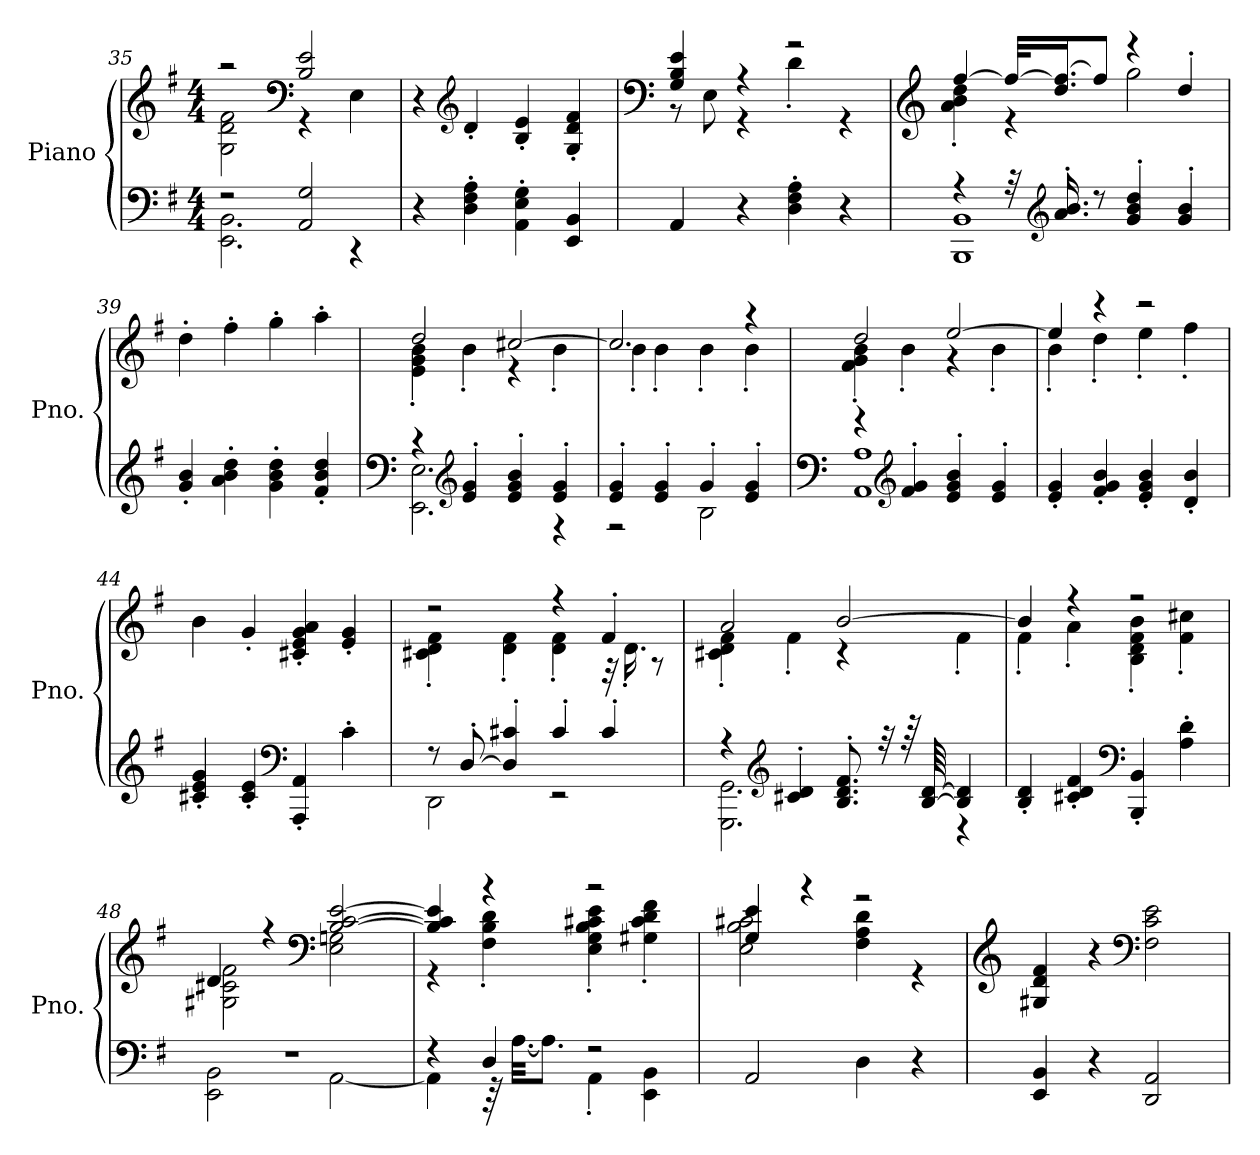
**kern	**kern
*part1	*part1
*staff2	*staff1
*I"Piano	*
*I'Pno.	*
*clefF4	*clefG2
*k[f#]	*k[f#]
*M4/4	*M4/4
=35	=35
*^	*^
2r	2.EE\ 2.BB\	2r	2G\ 2d\ 2f#\
*	*	*clefF4	*
2AA/ 2G/	.	2B/ 2e/	4r
.	4r	.	4E\
*v	*v	*	*
*	*v	*v
=36	=36
4r	4r
*	*clefG2
4D\' 4F#\' 4A\'	4d'/
4AA\' 4E\' 4G\'	4B/' 4e/'
4EE/ 4BB/	4G/' 4d/' 4f#/'
=37	=37
*	*clefF4
*	*^
4AA/	4G/ 4B/ 4e/	8r
.	.	8E\
4r	4r	4r
4D\' 4F#\' 4A\'	2r	4d'\
4r	.	4r
=38	=38	=38
*	*clefG2	*
*^	*	*
4r	1BBB 1BB	[4ff#/	4a\' 4b\' 4dd\'
32r	.	32ff#/KLL_	4r
*clefG2	*	*	*
16.a/' 16.b/'	.	16.dd/ 16.ff#/_J	.
8r	.	8ff#/J]	.
4g/' 4b/' 4dd/'	.	4r	2gg\
4g/' 4b/'	.	4dd'/	.
*v	*v	*	*
*	*v	*v
=39	=39
4g/' 4b/'	4dd'\
4a\' 4b\' 4dd\'	4ff#'\
4g\' 4b\' 4dd\'	4gg'\
4f#/' 4b/' 4dd/'	4aa'\
!!LO:LB:g=z
=40	=40
*clefF4	*
*^	*^
4r	2.EE\ 2.E\	2dd/	4e\' 4g\' 4b\'
*clefG2	*	*	*
4e/' 4g/'	.	.	4b'\
4e/' 4g/' 4b/'	.	[2cc#X/	4r
4e/' 4g/'	4r	.	4b'\
=41	=41	=41	=41
4e/' 4g/'	2r	2.cc#/]	4b'\
4e/' 4g/'	.	.	4b'\
4g'/	2B\	.	4b'\
4e/' 4g/'	.	4r	4b'\
=42	=42	=42	=42
*clefF4	*	*	*
4r	1AA 1A	2dd/	4f#\' 4g\' 4b\'
*clefG2	*	*	*
4f#/' 4g/'	.	.	4b'\
4e/' 4g/' 4b/'	.	[2ee/	4r
4e/' 4g/'	.	.	4b'\
*v	*v	*	*
=43	=43	=43
4e/' 4g/'	4ee/]	4b'\
4f#/' 4g/' 4b/'	4r	4dd'\
4e/' 4g/' 4b/'	2r	4ee'\
4d/' 4b/'	.	4ff#'\
*	*v	*v
=44	=44
4c#X/' 4e/' 4g/'	4b\
4c#/' 4e/'	4g'/
*clefF4	*
4AAA/' 4AA/'	4c#X/' 4e/' 4g/' 4a/'
4c#'\	4e/' 4g/'
!!LO:LB:g=z
=45	=45
*^	*^
8r	2DD\	2r	4c#X\' 4d\' 4f#\'
[8D'/	.	.	.
4D/]' 4c#X/'	.	.	4d\' 4f#\'
4c#'/	2r	4r	4d\' 4f#\'
4c#'/	.	4f#'/	32r
.	.	.	16.d'\
.	.	.	8r
=46	=46	=46	=46
4r	2.GGG\ 2.GG\	2a/	4c#X\' 4d\' 4f#\'
*clefG2	*	*	*
4c#X/' 4d/'	.	.	4f#'\
8.B/' 8.d/' 8.f#/'	.	[2b/	4r
32r	.	.	.
64r	.	.	.
[64B/ [64d/	.	.	.
4B/] 4d/]	4r	.	4f#'\
*v	*v	*	*
=47	=47	=47
4B/' 4d/'	4b/]	4f#'\
4c#X/' 4d/' 4f#/'	4r	4a'\
*clefF4	*	*
4BBB/' 4BB/'	2r	4B\' 4d\' 4f#\' 4b\'
4A\' 4d\'	.	4f#\' 4cc#X\'
!!LO:LB:g=z	!!
=48	=48	=48
*^	*	*
1r	2EE\ 2BB\	4d/	2G#X\ 2c#X\ 2f#\
.	.	4r	.
*	*	*clefF4	*
.	[2AA\	[2B/ [2c#/ [2e/	2E\ 2Gn\
=49	=49	=49	=49
4r	4AA\]	4B/] 4c#/] 4e/]	4r
4D/	64r	4r	4F#\' 4B\' 4d\'
.	[32.A\KKL	.	.
.	8.A\J]	.	.
2r	4AA'\	2r	4E\' 4G\' 4B\' 4c#X\' 4e\'
.	4EE\ 4BB\	.	4G#X\' 4c#\' 4d\' 4f#\'
*v	*v	*	*
=50	=50	=50
2AA/	4G/ 4e/	2E\ 2B\ 2c#X\
.	4r	.
4D\	2r	4F#\ 4A\ 4d\
4r	.	4r
*	*v	*v
=51	=51
*	*clefG2
4EE/ 4BB/	4G#X/ 4d/ 4f#/
4r	4r
*	*clefF4
2DD/ 2AA/	2F#\ 2c\ 2e\
=	=
*-	*-
